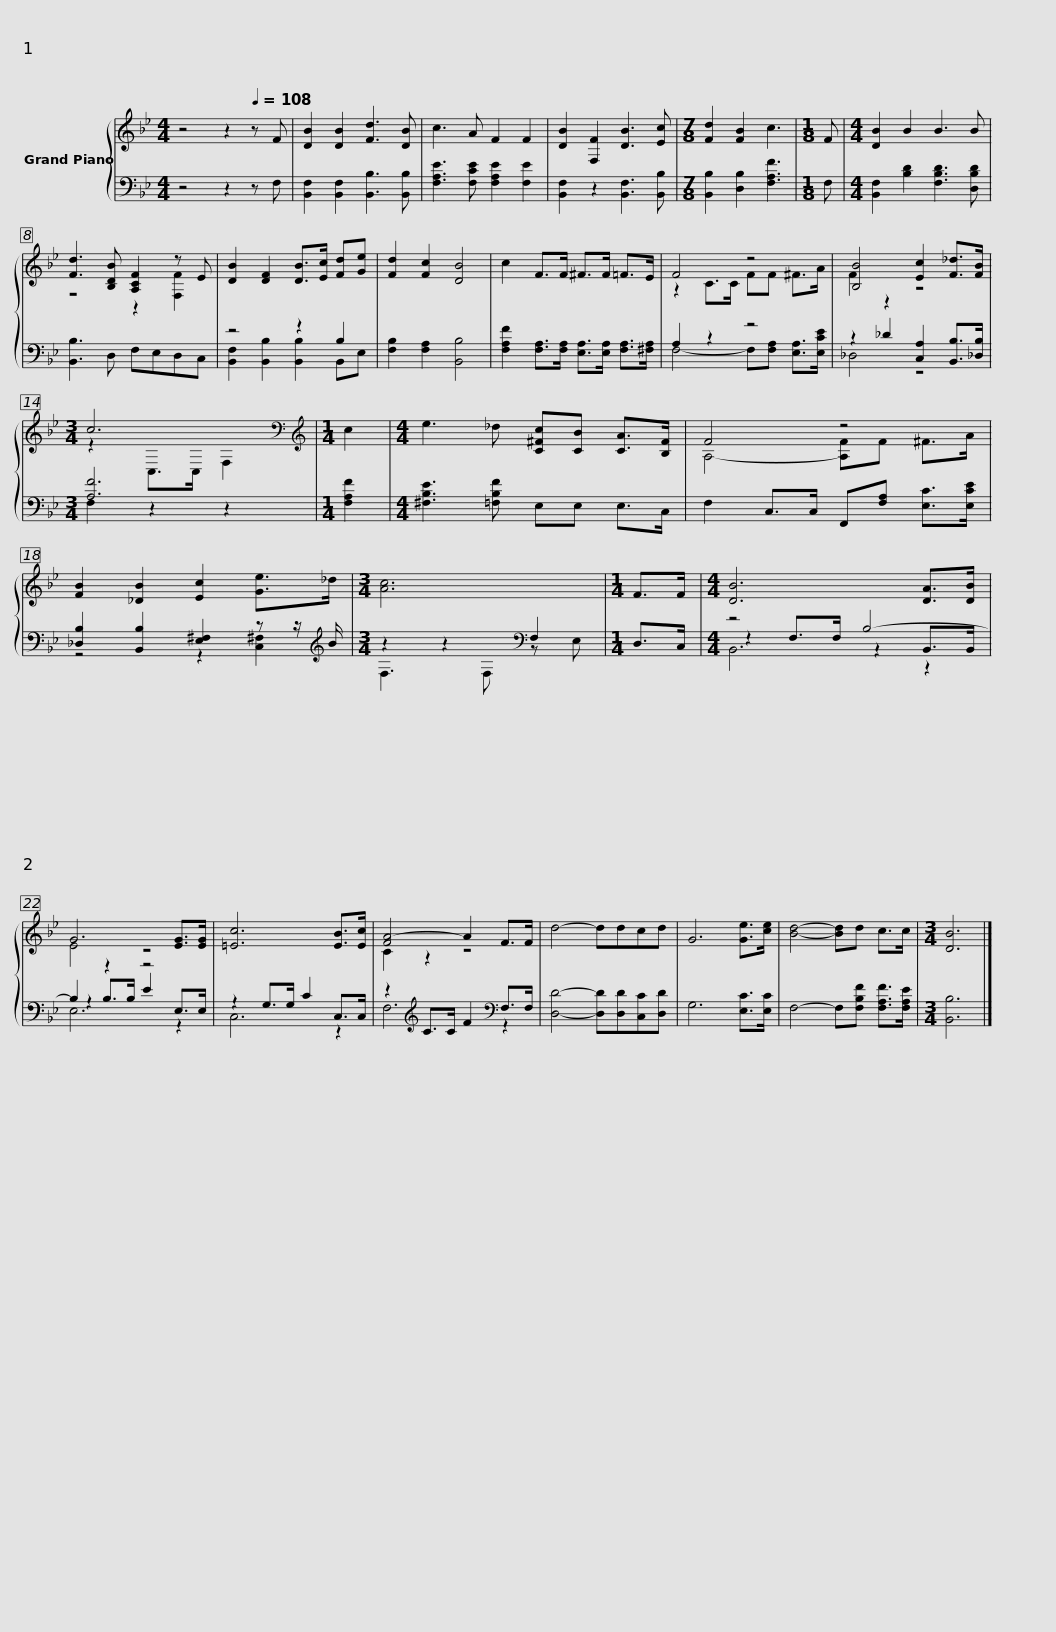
X:1
%%score { ( 1 3 ) | ( 2 4 5 ) }
L:1/8
M:4/4
I:linebreak $
K:Bb
V:1 treble
V:3 treble
V:2 bass
V:4 bass
V:5 bass
V:1
 z4 z2[Q:1/4=108] z F | [DB]2 [DB]2 [Fd]3 [DB] | c3 A F2 F2 | [DB]2 [F,F]2 [DB]3 [Ec] |[M:7/8] [Fd]2 [FB]2 c3 | %5
[M:1/8] F |[M:4/4] [DB]2 B2 B3 B |$ [Fd]3 [B,DB] [A,CF]2 z E | [DB]2 [DF]2 [DB]>[Ec] [Fd][Ge] | [Fd]2 [Fc]2 [DB]4 | %10
 c2 F>F ^F>F =F>E | F4 z4 |$ [B,B]4 [Ec]2 [F_d]>[FB] |[M:3/4] c6[K:bass] |[M:1/4][K:treble] c2 | %15
[M:4/4] e3 _d [C^Fc][CB] [CA]>[B,F] | F4 z4 |$ [FB]2 [_DB]2 [Ec]2 [Ge]>_d |[M:3/4] [Ac]6 |[M:1/4] F>F | %20
[M:4/4] [DB]6 [DA]>[DB] | G6 [EG]>[EG] |$ [=Ec]6 [EB]>[Ec] | [FA-]4 A2 F>F | d4- ddcd | %25
 G6 [Ge]>[ce] | [Bd]4- [Bd]d c>c |[M:3/4] [DB]6 |] %28
V:2
 z4 z2 z F, | [B,,F,]2 [B,,F,]2 [B,,B,]3 [B,,B,] | [F,A,E]3 [F,CE] [F,A,E]2 [F,E]2 | [B,,F,]2 z2 [B,,F,]3 [B,,B,] |[M:7/8] [B,,B,]2 [D,B,]2 [F,A,F]3 | %5
[M:1/8] F, |[M:4/4] [B,,F,]2 [B,D]2 [F,B,D]3 [D,B,D] |$ [B,,B,]3 D, F,E,D,C, | z4 z2 B,2 | [F,B,]2 [F,A,]2 [B,,B,]4 | %10
 [F,A,F]2 [F,A,]>[F,A,] [E,A,]>[E,A,] [F,A,]>[^F,A,] | A,2 z2 z4 |$ z2 _D2 [C,A,]2 [B,,B,]>[_D,B,] |[M:3/4] [A,F]6 |[M:1/4] [F,A,F]2 | %15
[M:4/4] [^F,B,E]3 [=F,B,F] E,E, E,>C, | F,2 C,>C, F,,[F,A,] [E,C]>[E,CE] |$ [_D,B,]2 [B,,B,]2 [E,^F,]2 z z/[K:treble] B/ |[M:3/4] z2 z2[K:bass] F,2 |[M:1/4] D,>C, | %20
[M:4/4] z4 B,4- | B,2 z2 z4 |$ z2 G,>G, C2 C,>C, | z2[K:treble] C>C F2[K:bass] F,>F, | [D,D]4- [D,D][D,D][C,C][D,D] | %25
 G,6 [E,C]>[E,C] | F,4- F,[F,B,F] [F,A,F]>[F,A,E] |[M:3/4] [B,,B,]6 |] %28
V:3
 x8 | x8 | x8 | x8 |[M:7/8] x7 | %5
[M:1/8] x |[M:4/4] x8 |$ z4 z2 [F,F]2 | x8 | x8 | %10
 x8 | z2 C>C FF ^F>A |$ F2 z2 z4 |[M:3/4] z2[K:bass] C,>C, F,2 |[M:1/4][K:treble] x2 | %15
[M:4/4] x8 | A,4- [A,F]F ^F>A |$ x8 |[M:3/4] x6 |[M:1/4] x2 | %20
[M:4/4] x8 | E4 z4 |$ x8 | C2 z2 z4 | x8 | %25
 x8 | x8 |[M:3/4] x6 |] %28
V:4
 x8 | x8 | x8 | x8 |[M:7/8] x7 | %5
[M:1/8] x |[M:4/4] x8 |$ x8 | [B,,F,]2 [B,,B,]2 [B,,B,]2 B,,E, | x8 | %10
 x8 | F,4- F,[F,A,] [E,A,]>[E,CE] |$ _D,4 z4 |[M:3/4] F,2 z2 z2 |[M:1/4] x2 | %15
[M:4/4] x8 | x8 |$ z4 z2 [C,^F,]2[K:treble] |[M:3/4] F,3[K:bass] F, z E, |[M:1/4] x2 | %20
[M:4/4] z2 F,>F, z2 B,,>B,, | z2 B,>B, E2 E,>E, |$ C,6 z2 | F,6[K:treble][K:bass] z2 | x8 | %25
 x8 | x8 |[M:3/4] x6 |] %28
V:5
 x8 | x8 | x8 | x8 |[M:7/8] x7 | %5
[M:1/8] x |[M:4/4] x8 |$ x8 | x8 | x8 | %10
 x8 | x8 |$ x8 |[M:3/4] x6 |[M:1/4] x2 | %15
[M:4/4] x8 | x8 |$ x15/2[K:treble] x/ |[M:3/4] x3[K:bass] x3 |[M:1/4] x2 | %20
[M:4/4] B,,6 z2 | E,6 z2 |$ x8 | x2[K:treble] x4[K:bass] x2 | x8 | %25
 x8 | x8 |[M:3/4] x6 |] %28
